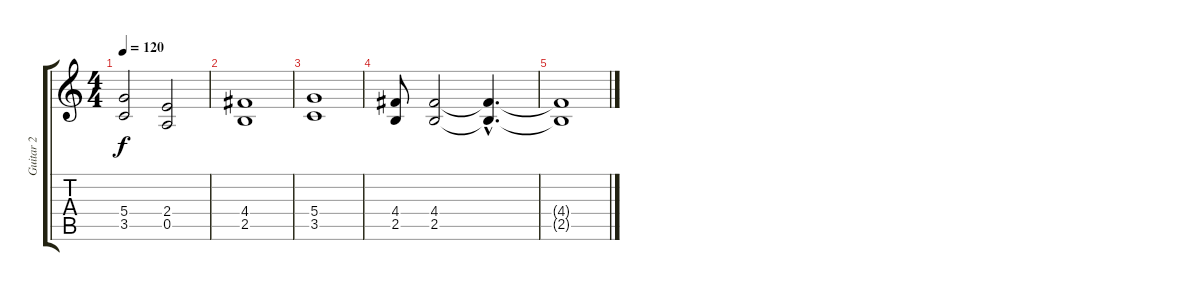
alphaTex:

\track ("Guitar 2" "Guitar 2") {instrument distortionguitar}
\staff {score tabs}
\tuning (E4 B3 G3 D3 A2 E2) {hide}
\ts (4 4)
\tempo 120
\clef g2
\ks c
(5.4 3.5).2{dy f} (2.4 0.5).2 |
(4.4 2.5).1 |
(5.4 3.5).1 |
(4.4 2.5).8 (4.4 2.5).2 (4.4{hac t} 2.5{hac t}).4{d} |
(4.4{t} 2.5{t}).1
